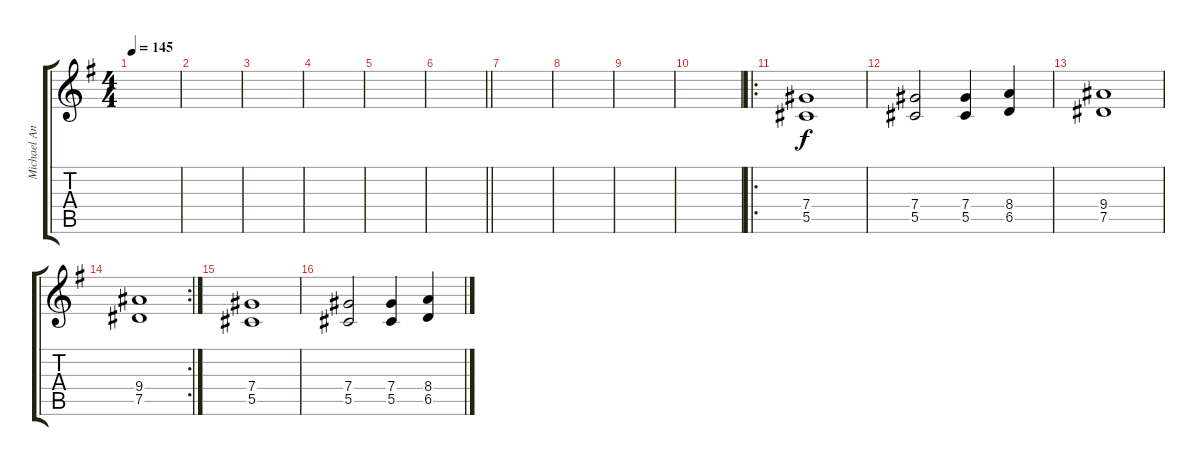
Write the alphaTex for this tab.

\track ("Michael And Roland" "Michael An") {instrument distortionguitar}
\staff {score tabs}
\tuning (Eb4 Bb3 Gb3 Db3 Ab2 Eb2) {hide}
\ts (4 4)
\tempo 145
\clef g2
\ks eminor
|
|
|
|
|
\barLineRight lightlight
|
|
|
|
|
\ro
(7.4 5.5).1 |
(7.4 5.5).2 (7.4 5.5).4 (8.4 6.5).4 |
(9.4 7.5).1 |
\rc 2
(9.4 7.5).1 |
(7.4 5.5).1 |
(7.4 5.5).2 (7.4 5.5).4 (8.4 6.5).4
